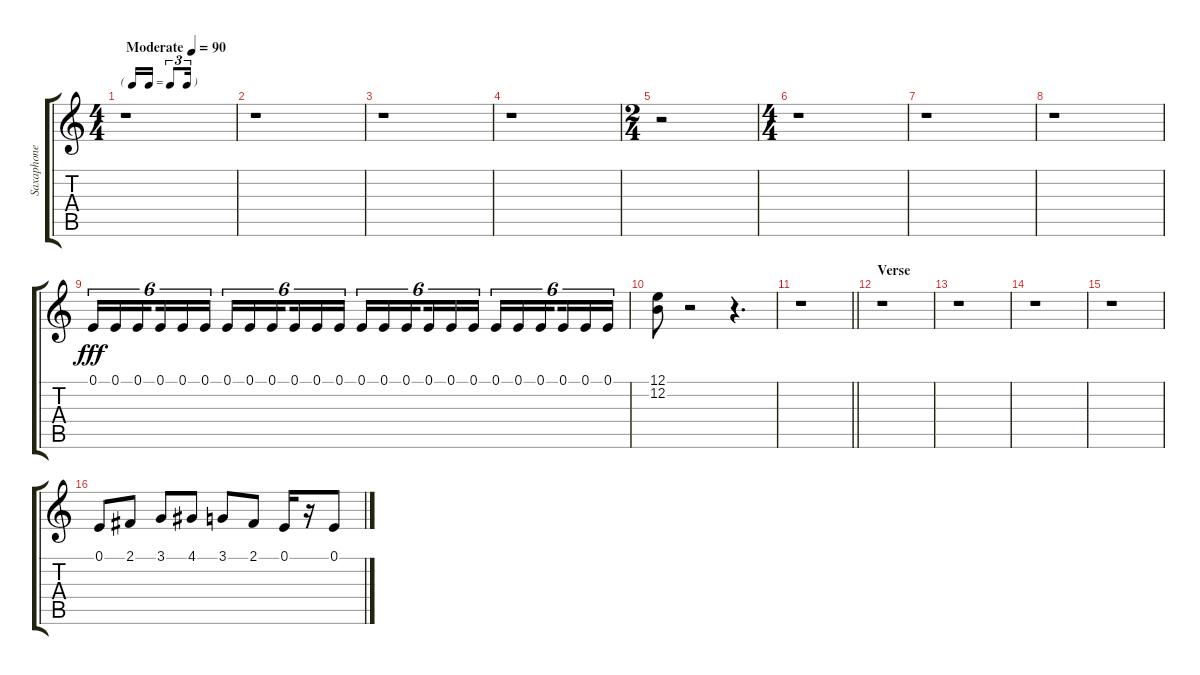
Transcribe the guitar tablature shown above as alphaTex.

\track ("Saxaphone" "Saxaphone") {instrument brasssection}
\staff {score tabs}
\tuning (E4 B3 G3 D3 A2 E2) {hide}
\ts (4 4)
\tf triplet16th
\tempo (90 "Moderate")
\clef g2
\ks c
r.1{dy fff instrument brasssection} |
r.1 |
r.1 |
r.1 |
\ts (2 4)
r.2 |
\ts (4 4)
r.1 |
r.1 |
r.1 |
0.1.16{tu (6 4)} 0.1.16{tu (6 4)} 0.1.16{tu (6 4) beam splitsecondary} 0.1.16{tu (6 4)} 0.1.16{tu (6 4)} 0.1.16{tu (6 4)} 0.1.16{tu (6 4)} 0.1.16{tu (6 4)} 0.1.16{tu (6 4) beam splitsecondary} 0.1.16{tu (6 4)} 0.1.16{tu (6 4)} 0.1.16{tu (6 4)} 0.1.16{tu (6 4)} 0.1.16{tu (6 4)} 0.1.16{tu (6 4) beam splitsecondary} 0.1.16{tu (6 4)} 0.1.16{tu (6 4)} 0.1.16{tu (6 4)} 0.1.16{tu (6 4)} 0.1.16{tu (6 4)} 0.1.16{tu (6 4) beam splitsecondary} 0.1.16{tu (6 4)} 0.1.16{tu (6 4)} 0.1.16{tu (6 4)} |
(12.1 12.2).8 r.2 r.4{d} |
\barLineRight lightlight
r.1 |
\section ("" "Verse")
r.1 |
r.1 |
r.1 |
r.1 |
0.1.8 2.1.8 3.1.8 4.1.8 3.1.8 2.1.8 0.1.16 r.16 0.1.8
